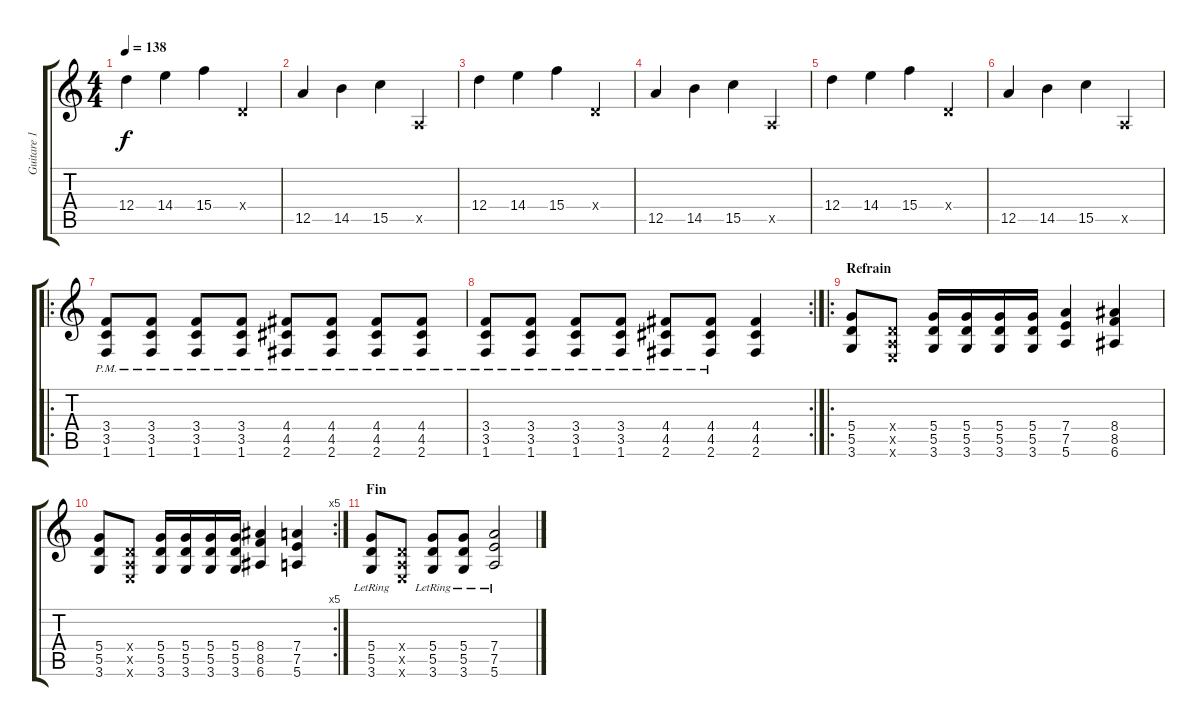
\track ("Guitare 1" "Guitare 1") {instrument overdrivenguitar}
\staff {score tabs}
\tuning (E4 B3 G3 D3 A2 E2) {hide}
\ts (4 4)
\tempo 138
\clef g2
\ks c
12.4.4{dy f} 14.4.4 15.4.4 0.4{x}.4 |
12.5.4 14.5.4 15.5.4 0.5{x}.4 |
12.4.4 14.4.4 15.4.4 0.4{x}.4 |
12.5.4 14.5.4 15.5.4 0.5{x}.4 |
12.4.4 14.4.4 15.4.4 0.4{x}.4 |
12.5.4 14.5.4 15.5.4 0.5{x}.4 |
\ro
(3.4{pm} 3.5{pm} 1.6{pm}).8 (3.4{pm} 3.5{pm} 1.6{pm}).8 (3.4{pm} 3.5{pm} 1.6{pm}).8 (3.4{pm} 3.5{pm} 1.6{pm}).8 (4.4{pm} 4.5{pm} 2.6{pm}).8 (4.4{pm} 4.5{pm} 2.6{pm}).8 (4.4{pm} 4.5{pm} 2.6{pm}).8 (4.4{pm} 4.5{pm} 2.6{pm}).8 |
\rc 2
(3.4{pm} 3.5{pm} 1.6{pm}).8 (3.4{pm} 3.5{pm} 1.6{pm}).8 (3.4{pm} 3.5{pm} 1.6{pm}).8 (3.4{pm} 3.5{pm} 1.6{pm}).8 (4.4{pm} 4.5{pm} 2.6{pm}).8 (4.4{pm} 4.5{pm} 2.6{pm}).8 (4.4 4.5 2.6).4 |
\ro
\section ("" "Refrain")
(5.4 5.5 3.6).8 (0.4{x} 0.5{x} 0.6{x}).8 (5.4 5.5 3.6).16 (5.4 5.5 3.6).16 (5.4 5.5 3.6).16 (5.4 5.5 3.6).16 (7.4 7.5 5.6).4 (8.4 8.5 6.6).4 |
\rc 5
(5.4 5.5 3.6).8 (0.4{x} 0.5{x} 0.6{x}).8 (5.4 5.5 3.6).16 (5.4 5.5 3.6).16 (5.4 5.5 3.6).16 (5.4 5.5 3.6).16 (8.4 8.5 6.6).4 (7.4 7.5 5.6).4 |
\section ("" "Fin")
(5.4{lr} 5.5{lr} 3.6{lr}).8 (0.4{x} 0.5{x} 0.6{x}).8 (5.4{lr} 5.5{lr} 3.6{lr}).8 (5.4{lr} 5.5{lr} 3.6{lr}).8 (7.4{lr} 7.5{lr} 5.6{lr}).2
